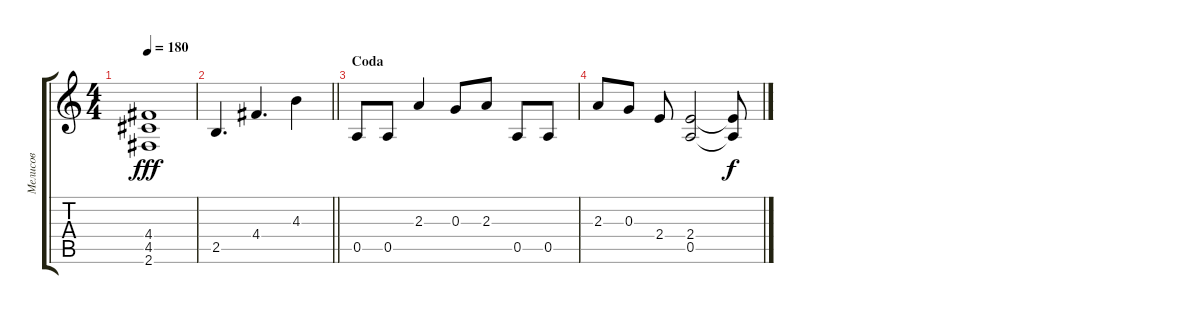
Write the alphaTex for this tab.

\track ("Мелисов" "Мелисов") {instrument distortionguitar}
\staff {score tabs}
\tuning (E4 B3 G3 D3 A2 E2) {hide}
\ts (4 4)
\tempo 180
\clef g2
\ks c
(4.4 4.5 2.6).1{dy fff} |
\barLineRight lightlight
2.5.4{d} 4.4.4{d} 4.3.4 |
\section ("" "Coda")
0.5.8 0.5.8 2.3.4 0.3.8 2.3.8 0.5.8 0.5.8 |
2.3.8 0.3.8 2.4.8 (2.4 0.5).2 (2.4{t} 0.5{t}).8{dy f}
